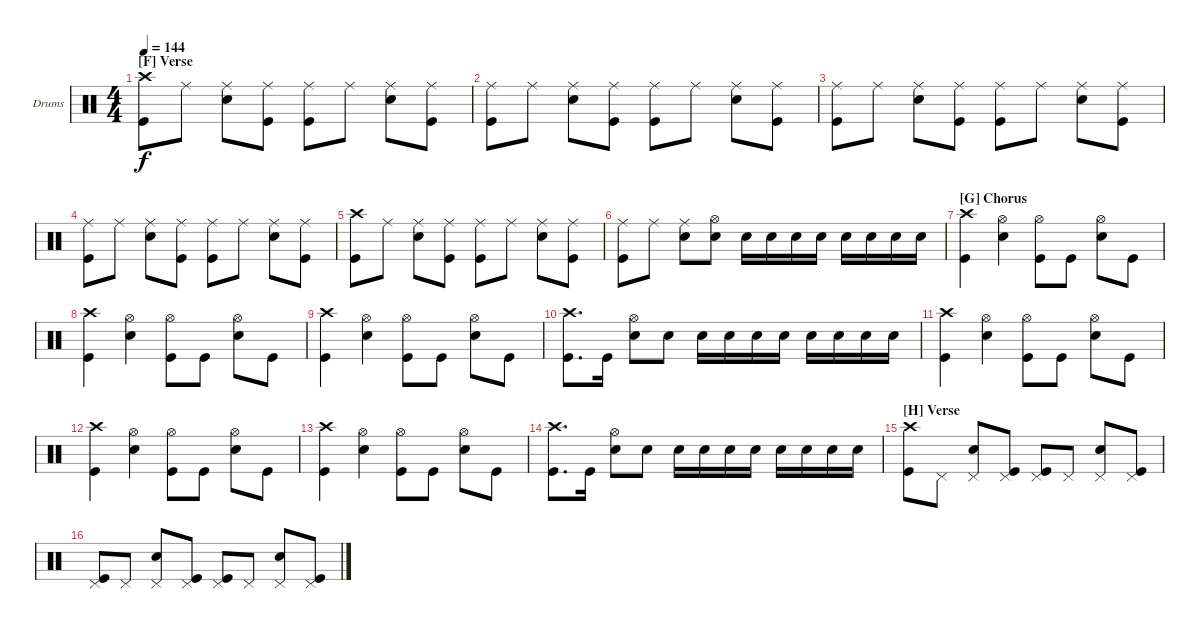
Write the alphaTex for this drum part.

\defaultSystemsLayout 4
\bracketExtendMode groupsimilarinstruments
\firstSystemTrackNameOrientation horizontal
\otherSystemsTrackNameOrientation horizontal
\track ("Drumkit" "Drums") {instrument percussion}
\staff {score}
\articulation defaults
\ts (4 4)
\section ("F" "Verse")
\tempo 144
\clef neutral
\scale
1.02648
\ks c
("Crash high (hit)" "Kick (hit)").8{dy f} "Ride (middle)".8 ("Ride (middle)" "Snare (hit) 2").8 ("Ride (middle)" "Kick (hit)").8 ("Ride (middle)" "Kick (hit)").8 "Ride (middle)".8 ("Ride (middle)" "Snare (hit) 2").8 ("Ride (middle)" "Kick (hit)").8 |
\scale
0.973518 ("Ride (middle)" "Kick (hit)").8 "Ride (middle)".8 ("Ride (middle)" "Snare (hit) 2").8 ("Ride (middle)" "Kick (hit)").8 ("Ride (middle)" "Kick (hit)").8 "Ride (middle)".8 ("Ride (middle)" "Snare (hit) 2").8 ("Ride (middle)" "Kick (hit)").8 |
\scale
1.02648 ("Ride (middle)" "Kick (hit)").8 "Ride (middle)".8 ("Ride (middle)" "Snare (hit) 2").8 ("Ride (middle)" "Kick (hit)").8 ("Ride (middle)" "Kick (hit)").8 "Ride (middle)".8 ("Ride (middle)" "Snare (hit) 2").8 ("Ride (middle)" "Kick (hit)").8 |
\scale
0.973518 ("Ride (middle)" "Kick (hit)").8 "Ride (middle)".8 ("Ride (middle)" "Snare (hit) 2").8 ("Ride (middle)" "Kick (hit)").8 ("Ride (middle)" "Kick (hit)").8 "Ride (middle)".8 ("Ride (middle)" "Snare (hit) 2").8 ("Ride (middle)" "Kick (hit)").8 |
\scale
1.02648 ("Crash high (hit)" "Kick (hit)").8 "Ride (middle)".8 ("Ride (middle)" "Snare (hit) 2").8 ("Ride (middle)" "Kick (hit)").8 ("Ride (middle)" "Kick (hit)").8 "Ride (middle)".8 ("Ride (middle)" "Snare (hit) 2").8 ("Ride (middle)" "Kick (hit)").8 |
\scale
0.973518 ("Ride (middle)" "Kick (hit)").8 "Ride (middle)".8 ("Ride (middle)" "Snare (hit) 2").8 ("Hi-Hat (open)" "Snare (hit) 2").8 "Snare (hit) 2".16 "Snare (hit) 2".16 "Snare (hit) 2".16 "Snare (hit) 2".16 "Snare (hit) 2".16 "Snare (hit) 2".16 "Snare (hit) 2".16 "Snare (hit) 2".16 |
\section ("G" "Chorus")
\scale
1.02648 ("Crash high (hit)" "Kick (hit)").4 ("Hi-Hat (open)" "Snare (hit) 2").4 ("Hi-Hat (open)" "Kick (hit)").8 "Kick (hit)".8 ("Hi-Hat (open)" "Snare (hit) 2").8 "Kick (hit)".8 |
\scale
0.973518 ("Crash high (hit)" "Kick (hit)").4 ("Hi-Hat (open)" "Snare (hit) 2").4 ("Hi-Hat (open)" "Kick (hit)").8 "Kick (hit)".8 ("Hi-Hat (open)" "Snare (hit) 2").8 "Kick (hit)".8 |
\scale
1.02648 ("Crash high (hit)" "Kick (hit)").4 ("Hi-Hat (open)" "Snare (hit) 2").4 ("Hi-Hat (open)" "Kick (hit)").8 "Kick (hit)".8 ("Hi-Hat (open)" "Snare (hit) 2").8 "Kick (hit)".8 |
\scale
0.973518 ("Crash high (hit)" "Kick (hit)").8{d} "Kick (hit)".16 ("Hi-Hat (open)" "Snare (hit) 2").8 "Snare (hit) 2".8 "Snare (hit) 2".16 "Snare (hit) 2".16 "Snare (hit) 2".16 "Snare (hit) 2".16 "Snare (hit) 2".16 "Snare (hit) 2".16 "Snare (hit) 2".16 "Snare (hit) 2".16 |
\scale
1.02648 ("Crash high (hit)" "Kick (hit)").4 ("Hi-Hat (open)" "Snare (hit) 2").4 ("Hi-Hat (open)" "Kick (hit)").8 "Kick (hit)".8 ("Hi-Hat (open)" "Snare (hit) 2").8 "Kick (hit)".8 |
\scale
0.973518 ("Crash high (hit)" "Kick (hit)").4 ("Hi-Hat (open)" "Snare (hit) 2").4 ("Hi-Hat (open)" "Kick (hit)").8 "Kick (hit)".8 ("Hi-Hat (open)" "Snare (hit) 2").8 "Kick (hit)".8 |
\scale
1.02648 ("Crash high (hit)" "Kick (hit)").4 ("Hi-Hat (open)" "Snare (hit) 2").4 ("Hi-Hat (open)" "Kick (hit)").8 "Kick (hit)".8 ("Hi-Hat (open)" "Snare (hit) 2").8 "Kick (hit)".8 |
\scale
0.973518 ("Crash high (hit)" "Kick (hit)").8{d} "Kick (hit)".16 ("Hi-Hat (open)" "Snare (hit) 2").8 "Snare (hit) 2".8 "Snare (hit) 2".16 "Snare (hit) 2".16 "Snare (hit) 2".16 "Snare (hit) 2".16 "Snare (hit) 2".16 "Snare (hit) 2".16 "Snare (hit) 2".16 "Snare (hit) 2".16 |
\section ("H" "Verse")
\scale
1.02648 ("Crash high (hit)" "Kick (hit)").8 "Pedal Hi-Hat (hit)".8 ("Pedal Hi-Hat (hit)" "Snare (hit) 2").8 ("Pedal Hi-Hat (hit)" "Kick (hit)").8 ("Pedal Hi-Hat (hit)" "Kick (hit)").8 "Pedal Hi-Hat (hit)".8 ("Pedal Hi-Hat (hit)" "Snare (hit) 2").8 ("Pedal Hi-Hat (hit)" "Kick (hit)").8 |
\scale
0.973518 ("Pedal Hi-Hat (hit)" "Kick (hit)").8 "Pedal Hi-Hat (hit)".8 ("Pedal Hi-Hat (hit)" "Snare (hit) 2").8 ("Pedal Hi-Hat (hit)" "Kick (hit)").8 ("Pedal Hi-Hat (hit)" "Kick (hit)").8 "Pedal Hi-Hat (hit)".8 ("Pedal Hi-Hat (hit)" "Snare (hit) 2").8 ("Pedal Hi-Hat (hit)" "Kick (hit)").8
